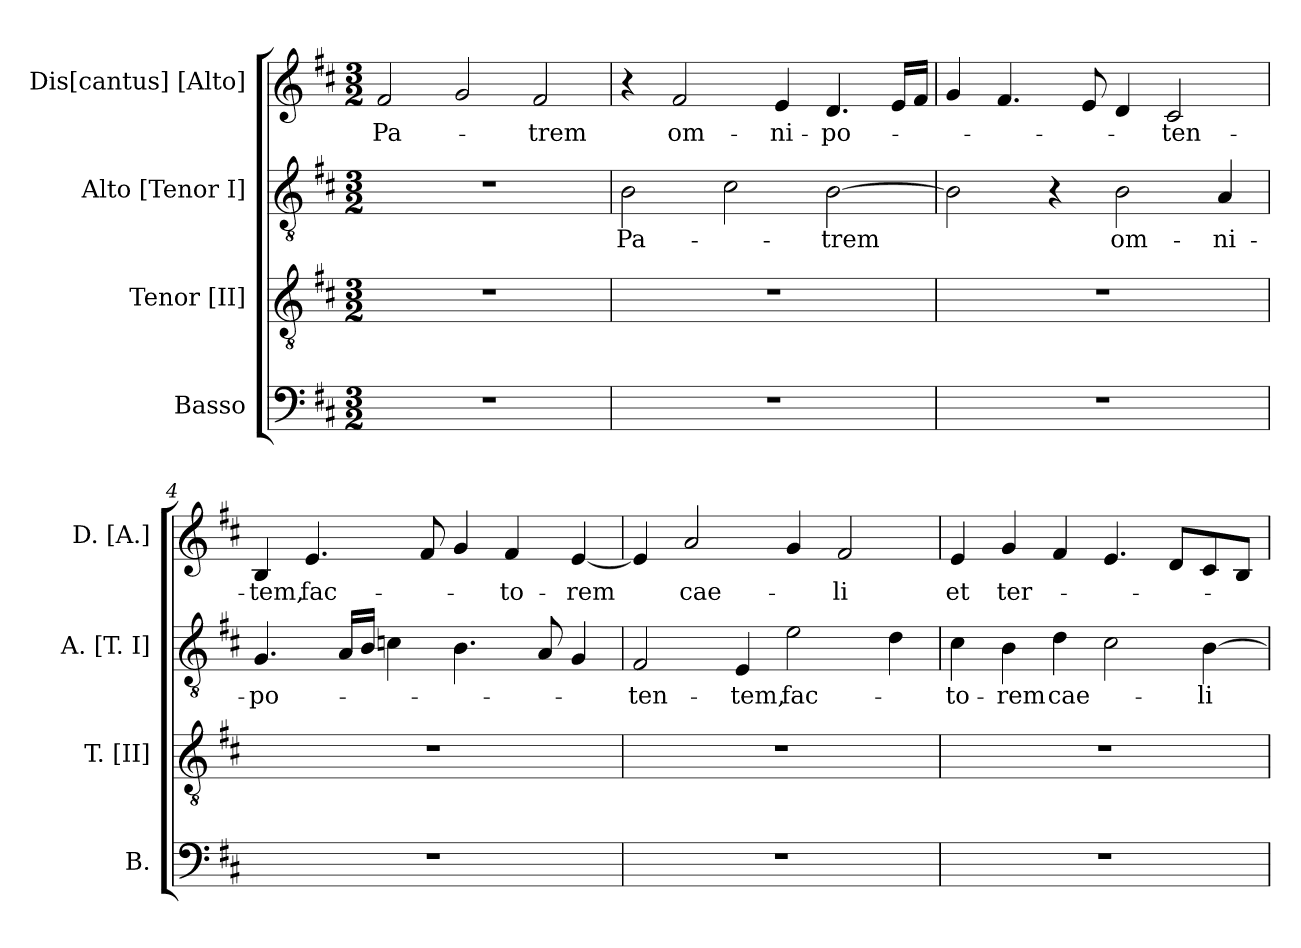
**kern	**kern	**kern	**text	**kern	**text
*part4	*part3	*part2	*part2	*part1	*part1
*staff4	*staff3	*staff2	*staff2	*staff1	*staff1
*I"Basso	*I"Tenor [II]	*I"Alto [Tenor I]	*	*I"Dis[cantus] [Alto]	*
*I'B.	*I'T. [II]	*I'A. [T. I]	*	*I'D. [A.]	*
!!LO:PB:g=z
*clefF4	*clefGv2	*clefGv2	*	*clefG2	*
*	*ITrd7c12	*ITrd7c12	*	*	*
*k[f#c#]	*k[f#c#]	*k[f#c#]	*	*k[f#c#]	*
*D:	*D:	*D:	*	*D:	*
*M3/2	*M3/2	*M3/2	*	*M3/2	*
=1	=1	=1	=1	=1	=1
!LO:N:vis=1	!LO:N:vis=1	!LO:N:vis=1	!	!	!
!	!	!	!	!	!LO:LY:b:color=#000000
1.r	1.r	1.r	.	2f#i/	Pa-
.	.	.	.	2gi/	.
!	!	!	!	!	!LO:LY:b:color=#000000
.	.	.	.	2f#i/	-trem
=2	=2	=2	=2	=2	=2
!LO:N:vis=1	!LO:N:vis=1	!	!	!	!
!	!	!	!LO:LY:b:color=#000000	!	!
1.r	1.r	2BBi\	Pa-	4r	.
!	!	!	!	!	!LO:LY:b:color=#000000
.	.	.	.	2f#i/	om-
.	.	2C#i\	.	.	.
!	!	!	!	!	!LO:LY:b:color=#000000
.	.	.	.	4ei/	-ni-
!	!	!	!LO:LY:b:color=#000000	!	!
!	!	!	!	!	!LO:LY:b:color=#000000
.	.	[>2BBi\	-trem	4.di/	-po-
.	.	.	.	16ei/LL	.
.	.	.	.	16f#i/JJ	.
=3	=3	=3	=3	=3	=3
!LO:N:vis=1	!LO:N:vis=1	!	!	!	!
1.r	1.r	2BBi\]	.	4gi/	.
.	.	.	.	4.f#i/	.
.	.	4r	.	.	.
.	.	.	.	8ei/	.
!	!	!	!LO:LY:b:color=#000000	!	!
.	.	2BBi\	om-	4di/	.
!	!	!	!	!	!LO:LY:b:color=#000000
.	.	.	.	2c#i/	-ten-
!	!	!	!LO:LY:b:color=#000000	!	!
.	.	4AAi/	-ni-	.	.
=4	=4	=4	=4	=4	=4
!LO:N:vis=1	!LO:N:vis=1	!	!	!	!
!	!	!	!LO:LY:b:color=#000000	!	!
!	!	!	!	!	!LO:LY:b:color=#000000
1.r	1.r	4.GGi/	-po-	4Bi/	-tem,
!	!	!	!	!	!LO:LY:b:color=#000000
.	.	.	.	4.ei/	fac-
.	.	16AAi/LL	.	.	.
.	.	16BBi/JJ	.	.	.
.	.	4Cni\	.	.	.
.	.	.	.	8f#i/	.
.	.	4.BBi\	.	4gi/	.
!	!	!	!	!	!LO:LY:b:color=#000000
.	.	.	.	4f#i/	-to-
.	.	8AAi/	.	.	.
!	!	!	!	!	!LO:LY:b:color=#000000
.	.	4GGi/	.	[<4ei/	-rem
=5	=5	=5	=5	=5	=5
!LO:N:vis=1	!LO:N:vis=1	!	!	!	!
!	!	!	!LO:LY:b:color=#000000	!	!
1.r	1.r	2FF#i/	-ten-	4ei/]	.
!	!	!	!	!	!LO:LY:b:color=#000000
.	.	.	.	2ai/	cae-
!	!	!	!LO:LY:b:color=#000000	!	!
.	.	4EEi/	-tem,	.	.
!	!	!	!LO:LY:b:color=#000000	!	!
.	.	2Ei\	fac-	4gi/	.
!	!	!	!	!	!LO:LY:b:color=#000000
.	.	.	.	2f#i/	-li
.	.	4Di\	.	.	.
!!LO:LB:g=z
=6	=6	=6	=6	=6	=6
!LO:N:vis=1	!LO:N:vis=1	!	!	!	!
!	!	!	!LO:LY:b:color=#000000	!	!
!	!	!	!	!	!LO:LY:b:color=#000000
1.r	1.r	4C#i\	-to-	4ei/	et
!	!	!	!LO:LY:b:color=#000000	!	!
!	!	!	!	!	!LO:LY:b:color=#000000
.	.	4BBi\	-rem	4gi/	ter-
!	!	!	!LO:LY:b:color=#000000	!	!
.	.	4Di\	cae-	4f#i/	.
.	.	2C#i\	.	4.ei/	.
.	.	.	.	8di/L	.
!	!	!	!LO:LY:b:color=#000000	!	!
.	.	[>4BBi\	-li	8c#i/	.
.	.	.	.	8Bi/J	.
=	=	=	=	=	=
*-	*-	*-	*-	*-	*-
